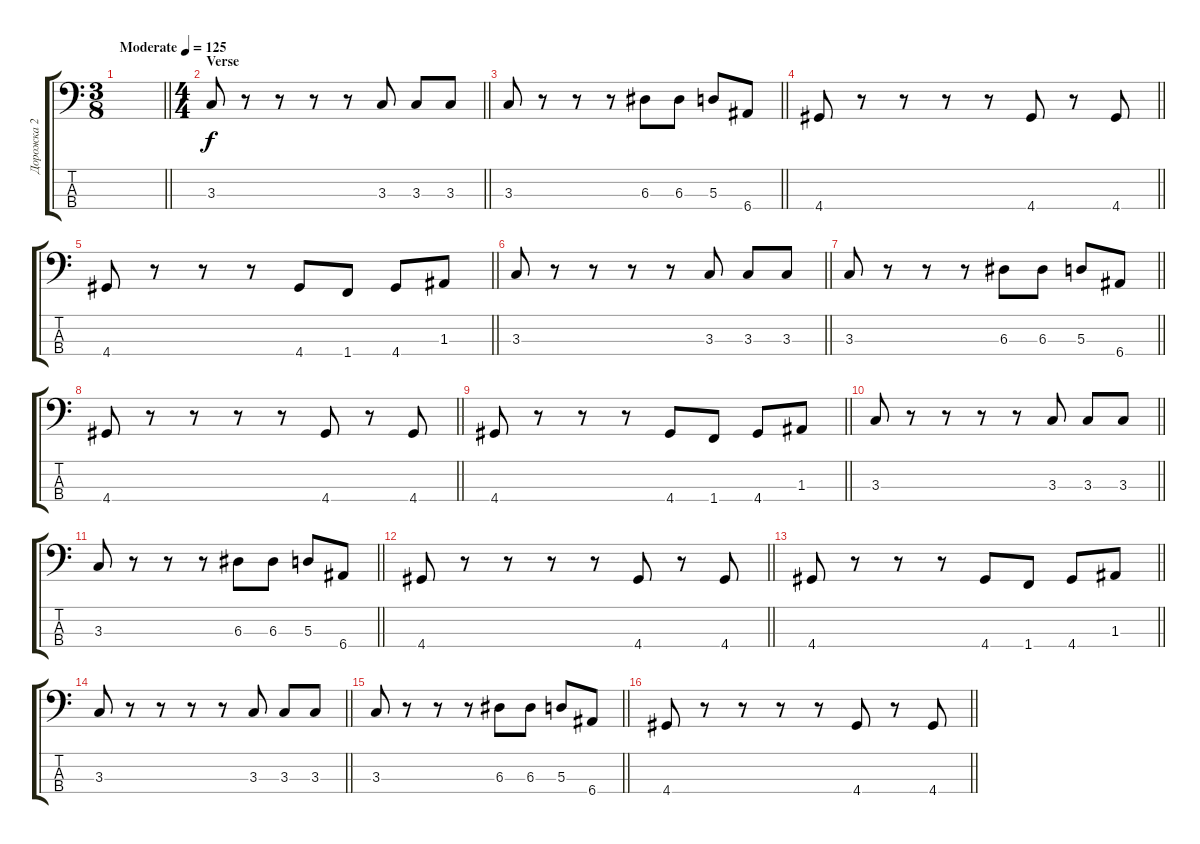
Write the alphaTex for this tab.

\track ("Дорожка 2" "Дорожка 2") {instrument electricbassfinger}
\staff {score tabs}
\tuning (G2 D2 A1 E1) {hide}
\ts (3 8)
\tempo (125 "Moderate")
\clef f4
\barLineRight lightlight
\ks c
|
\ts (4 4)
\section ("" "Verse")
\barLineRight lightlight
3.3.8 r.8 r.8 r.8 r.8 3.3.8 3.3.8 3.3.8 |
\barLineRight lightlight
3.3.8 r.8 r.8 r.8 6.3.8 6.3.8 5.3.8 6.4.8 |
\barLineRight lightlight
4.4.8 r.8 r.8 r.8 r.8 4.4.8 r.8 4.4.8 |
\barLineRight lightlight
4.4.8 r.8 r.8 r.8 4.4.8 1.4.8 4.4.8 1.3.8 |
\barLineRight lightlight
3.3.8 r.8 r.8 r.8 r.8 3.3.8 3.3.8 3.3.8 |
\barLineRight lightlight
3.3.8 r.8 r.8 r.8 6.3.8 6.3.8 5.3.8 6.4.8 |
\barLineRight lightlight
4.4.8 r.8 r.8 r.8 r.8 4.4.8 r.8 4.4.8 |
\barLineRight lightlight
4.4.8 r.8 r.8 r.8 4.4.8 1.4.8 4.4.8 1.3.8 |
\barLineRight lightlight
3.3.8 r.8 r.8 r.8 r.8 3.3.8 3.3.8 3.3.8 |
\barLineRight lightlight
3.3.8 r.8 r.8 r.8 6.3.8 6.3.8 5.3.8 6.4.8 |
\barLineRight lightlight
4.4.8 r.8 r.8 r.8 r.8 4.4.8 r.8 4.4.8 |
\barLineRight lightlight
4.4.8 r.8 r.8 r.8 4.4.8 1.4.8 4.4.8 1.3.8 |
\barLineRight lightlight
3.3.8 r.8 r.8 r.8 r.8 3.3.8 3.3.8 3.3.8 |
\barLineRight lightlight
3.3.8 r.8 r.8 r.8 6.3.8 6.3.8 5.3.8 6.4.8 |
\barLineRight lightlight
4.4.8 r.8 r.8 r.8 r.8 4.4.8 r.8 4.4.8
